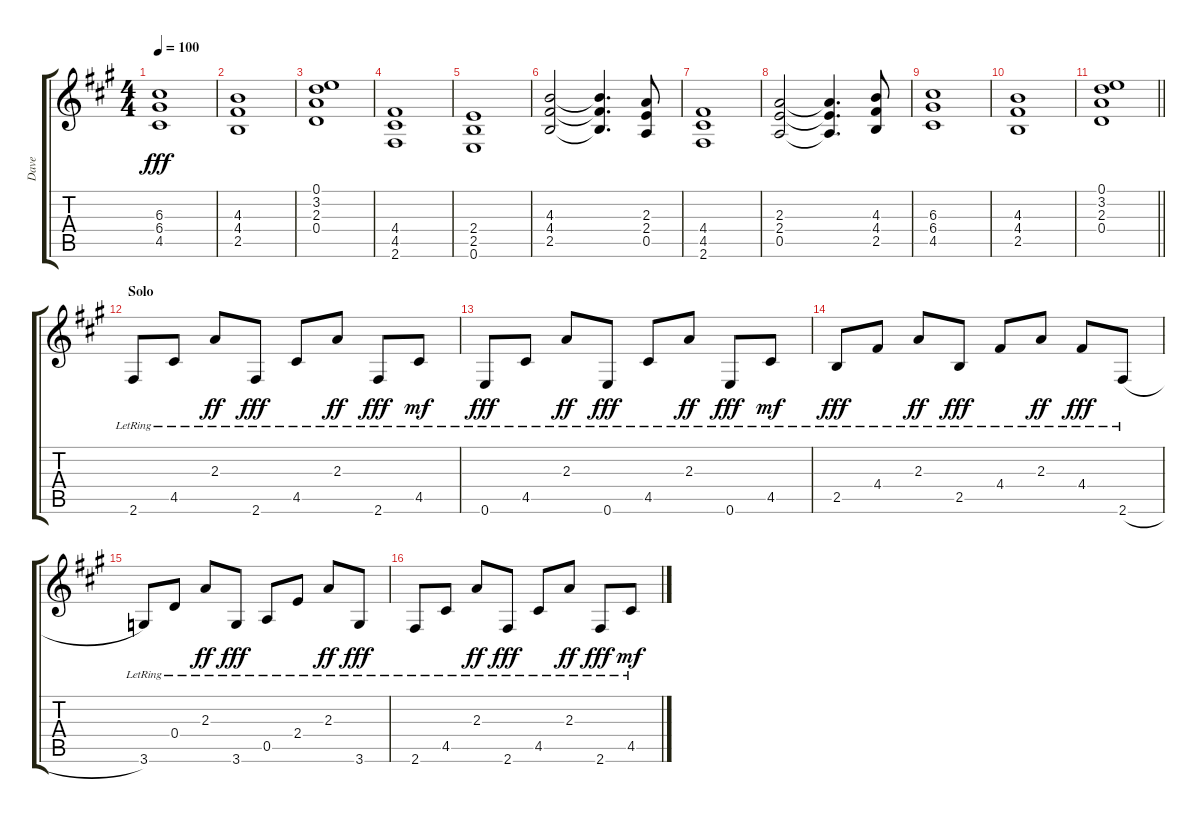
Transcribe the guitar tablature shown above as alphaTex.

\track ("Dave" "Dave") {instrument overdrivenguitar}
\staff {score tabs}
\tuning (E4 B3 G3 D3 A2 E2) {hide}
\ts (4 4)
\tempo 100
\clef g2
\ks a
(6.3 6.4 4.5).1{dy fff} |
(4.3 4.4 2.5).1 |
(0.1 3.2 2.3 0.4).1 |
(4.4 4.5 2.6).1 |
(2.4 2.5 0.6).1 |
(4.3 4.4 2.5).2 (4.3{t} 4.4{t} 2.5{t}).4{d} (2.3 2.4 0.5).8 |
(4.4 4.5 2.6).1 |
(2.3 2.4 0.5).2 (2.3{t} 2.4{t} 0.5{t}).4{d} (4.3 4.4 2.5).8 |
(6.3 6.4 4.5).1 |
(4.3 4.4 2.5).1 |
\barLineRight lightlight
(0.1 3.2 2.3 0.4).1 |
\section ("" "Solo")
2.6{lr}.8{volume 7 instrument electricguitarjazz} 4.5{lr}.8 2.3{lr}.8{dy ff} 2.6{lr}.8{dy fff} 4.5{lr}.8 2.3{lr}.8{dy ff} 2.6{lr}.8{dy fff} 4.5{lr}.8{dy mf} |
0.6{lr}.8{dy fff} 4.5{lr}.8 2.3{lr}.8{dy ff} 0.6{lr}.8{dy fff} 4.5{lr}.8 2.3{lr}.8{dy ff} 0.6{lr}.8{dy fff} 4.5{lr}.8{dy mf} |
2.5{lr}.8{dy fff} 4.4{lr}.8 2.3{lr}.8{dy ff} 2.5{lr}.8{dy fff} 4.4{lr}.8 2.3{lr}.8{dy ff} 4.4{lr}.8{dy fff} 2.6{h lr}.8 |
3.6{lr}.8 0.4{lr}.8 2.3{lr}.8{dy ff} 3.6{lr}.8{dy fff} 0.5{lr}.8 2.4{lr}.8 2.3{lr}.8{dy ff} 3.6{lr}.8{dy fff} |
2.6{lr}.8 4.5{lr}.8 2.3{lr}.8{dy ff} 2.6{lr}.8{dy fff} 4.5{lr}.8 2.3{lr}.8{dy ff} 2.6{lr}.8{dy fff} 4.5{lr}.8{dy mf}
